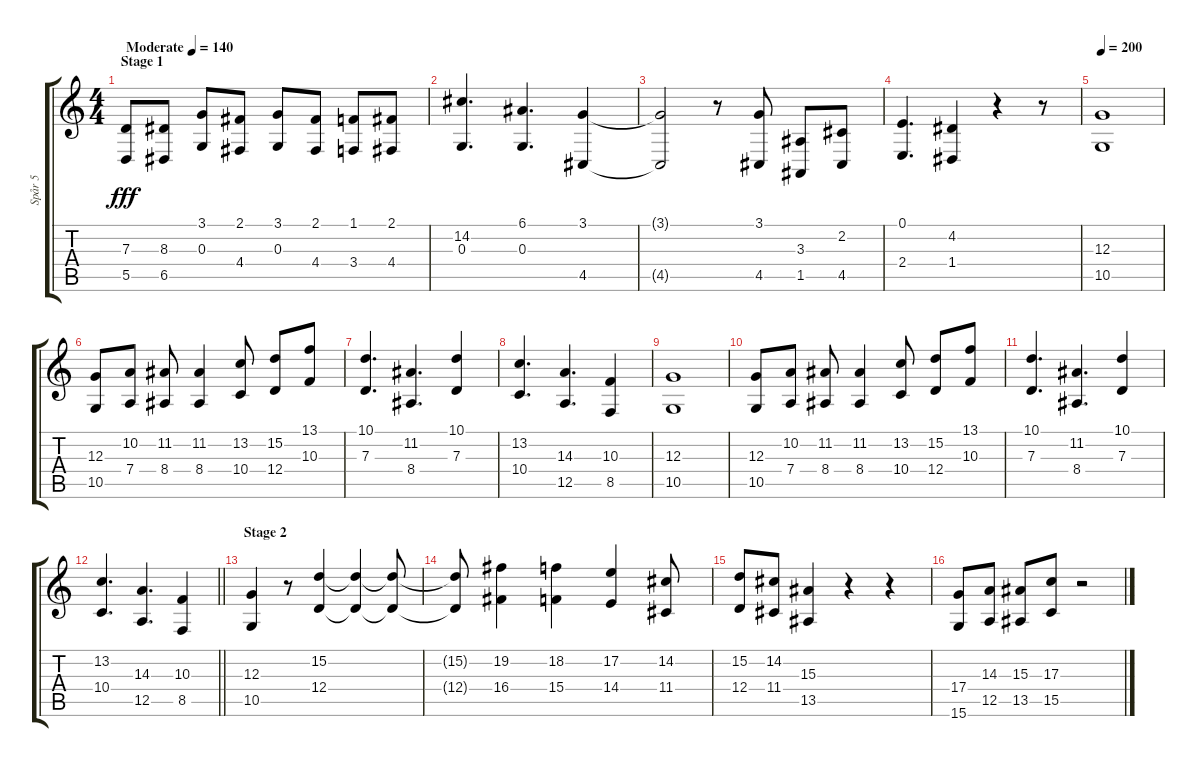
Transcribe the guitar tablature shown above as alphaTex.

\track ("Spår 5" "Spår 5") {instrument stringensemble1}
\staff {score tabs}
\tuning (E4 B3 G3 D3 A2 E2) {hide}
\ts (4 4)
\section ("" "Stage 1")
\tempo (140 "Moderate")
\clef g2
\ks c
(7.3 5.5).8{dy fff instrument stringensemble1} (8.3 6.5).8 (3.1 0.3).8 (2.1 4.4).8 (3.1 0.3).8 (2.1 4.4).8 (1.1 3.4).8 (2.1 4.4).8 |
(14.2 0.3).4{d} (6.1 0.3).4{d} (3.1 4.5).4 |
(3.1{t} 4.5{t}).2 r.8 (3.1 4.5).8 (3.3 1.5).8 (2.2 4.5).8 |
(0.1 2.4).4{d} (4.2 1.4).4 r.4 r.8 |
\tempo 200
(12.3 10.5).1 |
(12.3 10.5).8 (10.2 7.4).8 (11.2 8.4).8 (11.2 8.4).4 (13.2 10.4).8 (15.2 12.4).8 (13.1 10.3).8 |
(10.1 7.3).4{d} (11.2 8.4).4{d} (10.1 7.3).4 |
(13.2 10.4).4{d} (14.3 12.5).4{d} (10.3 8.5).4 |
(12.3 10.5).1 |
(12.3 10.5).8 (10.2 7.4).8 (11.2 8.4).8 (11.2 8.4).4 (13.2 10.4).8 (15.2 12.4).8 (13.1 10.3).8 |
(10.1 7.3).4{d} (11.2 8.4).4{d} (10.1 7.3).4 |
\barLineRight lightlight
(13.2 10.4).4{d} (14.3 12.5).4{d} (10.3 8.5).4 |
\section ("" "Stage 2")
(12.3 10.5).4 r.8 (15.2 12.4).4 (15.2{t} 12.4{t}).4 (15.2{t} 12.4{t}).8 |
(15.2{t} 12.4{t}).8 (19.2 16.4).4 (18.2 15.4).4 (17.2 14.4).4 (14.2 11.4).8 |
(15.2 12.4).8 (14.2 11.4).8 (15.3 13.5).4 r.4 r.4 |
(17.4 15.6).8 (14.3 12.5).8 (15.3 13.5).8 (17.3 15.5).8 r.2
